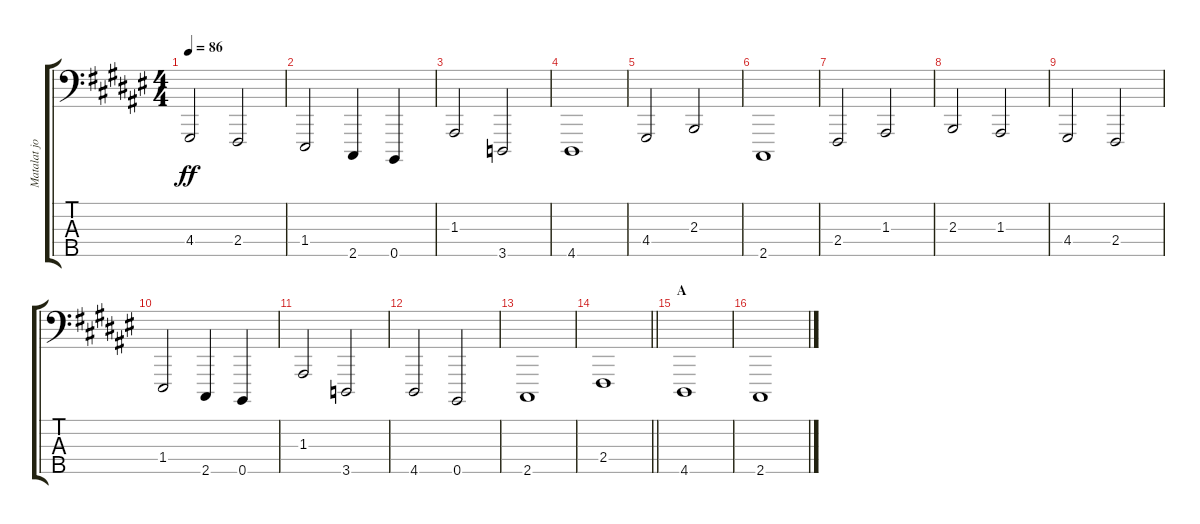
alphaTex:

\track ("Matalat jouset" "Matalat jo") {instrument synthstrings2}
\staff {score tabs}
\tuning (G2 D2 A1 E1 B0) {hide}
\ts (4 4)
\tempo 86
\clef f4
\ks f#
4.4.2{dy ff} 2.4.2 |
1.4.2 2.5.4 0.5.4 |
1.3.2 3.5.2 |
4.5.1 |
4.4.2 2.3.2 |
2.5.1 |
2.4.2 1.3.2 |
2.3.2 1.3.2 |
4.4.2 2.4.2 |
1.4.2 2.5.4 0.5.4 |
1.3.2 3.5.2 |
4.5.2 0.5.2 |
2.5.1 |
\barLineRight lightlight
2.4.1 |
\section ("" "A")
4.5.1 |
2.5.1
